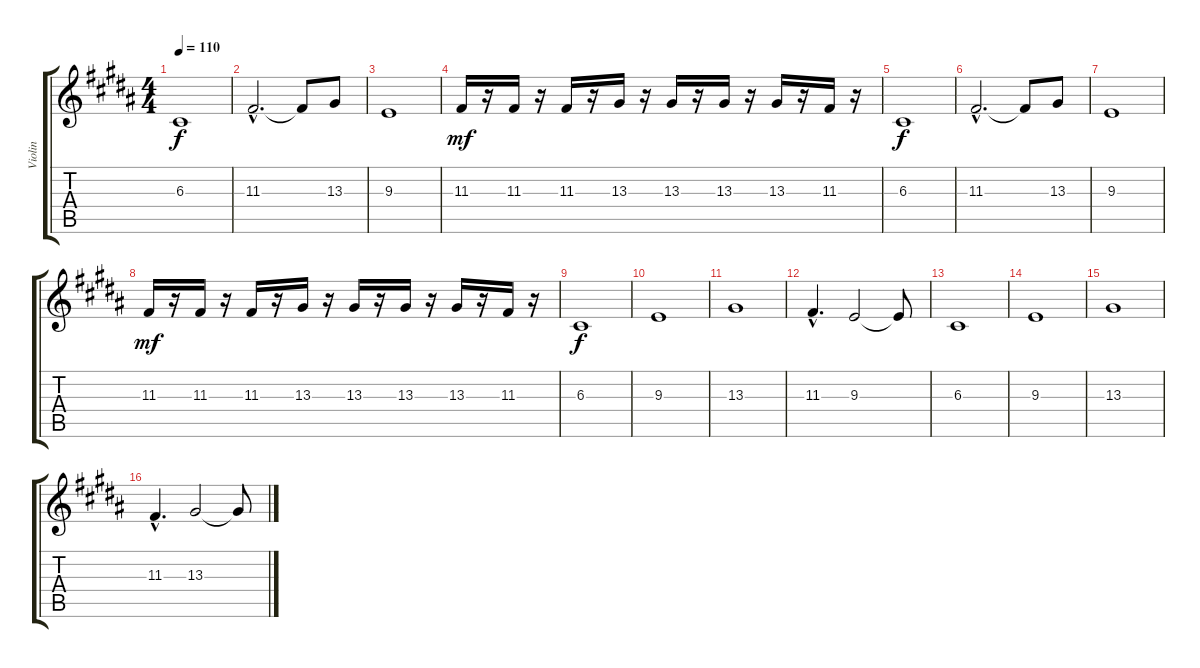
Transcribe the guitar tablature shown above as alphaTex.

\track ("Violin" "Violin") {instrument violin}
\staff {score tabs}
\tuning (E4 B3 G3 D3 A2 E2) {hide}
\ts (4 4)
\section ("" "")
\tempo 110
\clef g2
\ks b
6.3.1{dy f} |
11.3{hac}.2{d} 11.3{t}.8 13.3.8 |
9.3.1 |
11.3.16{dy mf} r.16 11.3.16 r.16 11.3.16 r.16 13.3.16 r.16 13.3.16 r.16 13.3.16 r.16 13.3.16 r.16 11.3.16 r.16 |
6.3.1{dy f} |
11.3{hac}.2{d} 11.3{t}.8 13.3.8 |
9.3.1 |
11.3.16{dy mf} r.16 11.3.16 r.16 11.3.16 r.16 13.3.16 r.16 13.3.16 r.16 13.3.16 r.16 13.3.16 r.16 11.3.16 r.16 |
6.3.1{dy f} |
9.3.1 |
13.3.1 |
11.3{hac}.4{d} 9.3.2 9.3{t}.8 |
6.3.1 |
9.3.1 |
13.3.1 |
11.3{hac}.4{d} 13.3.2 13.3{t}.8
